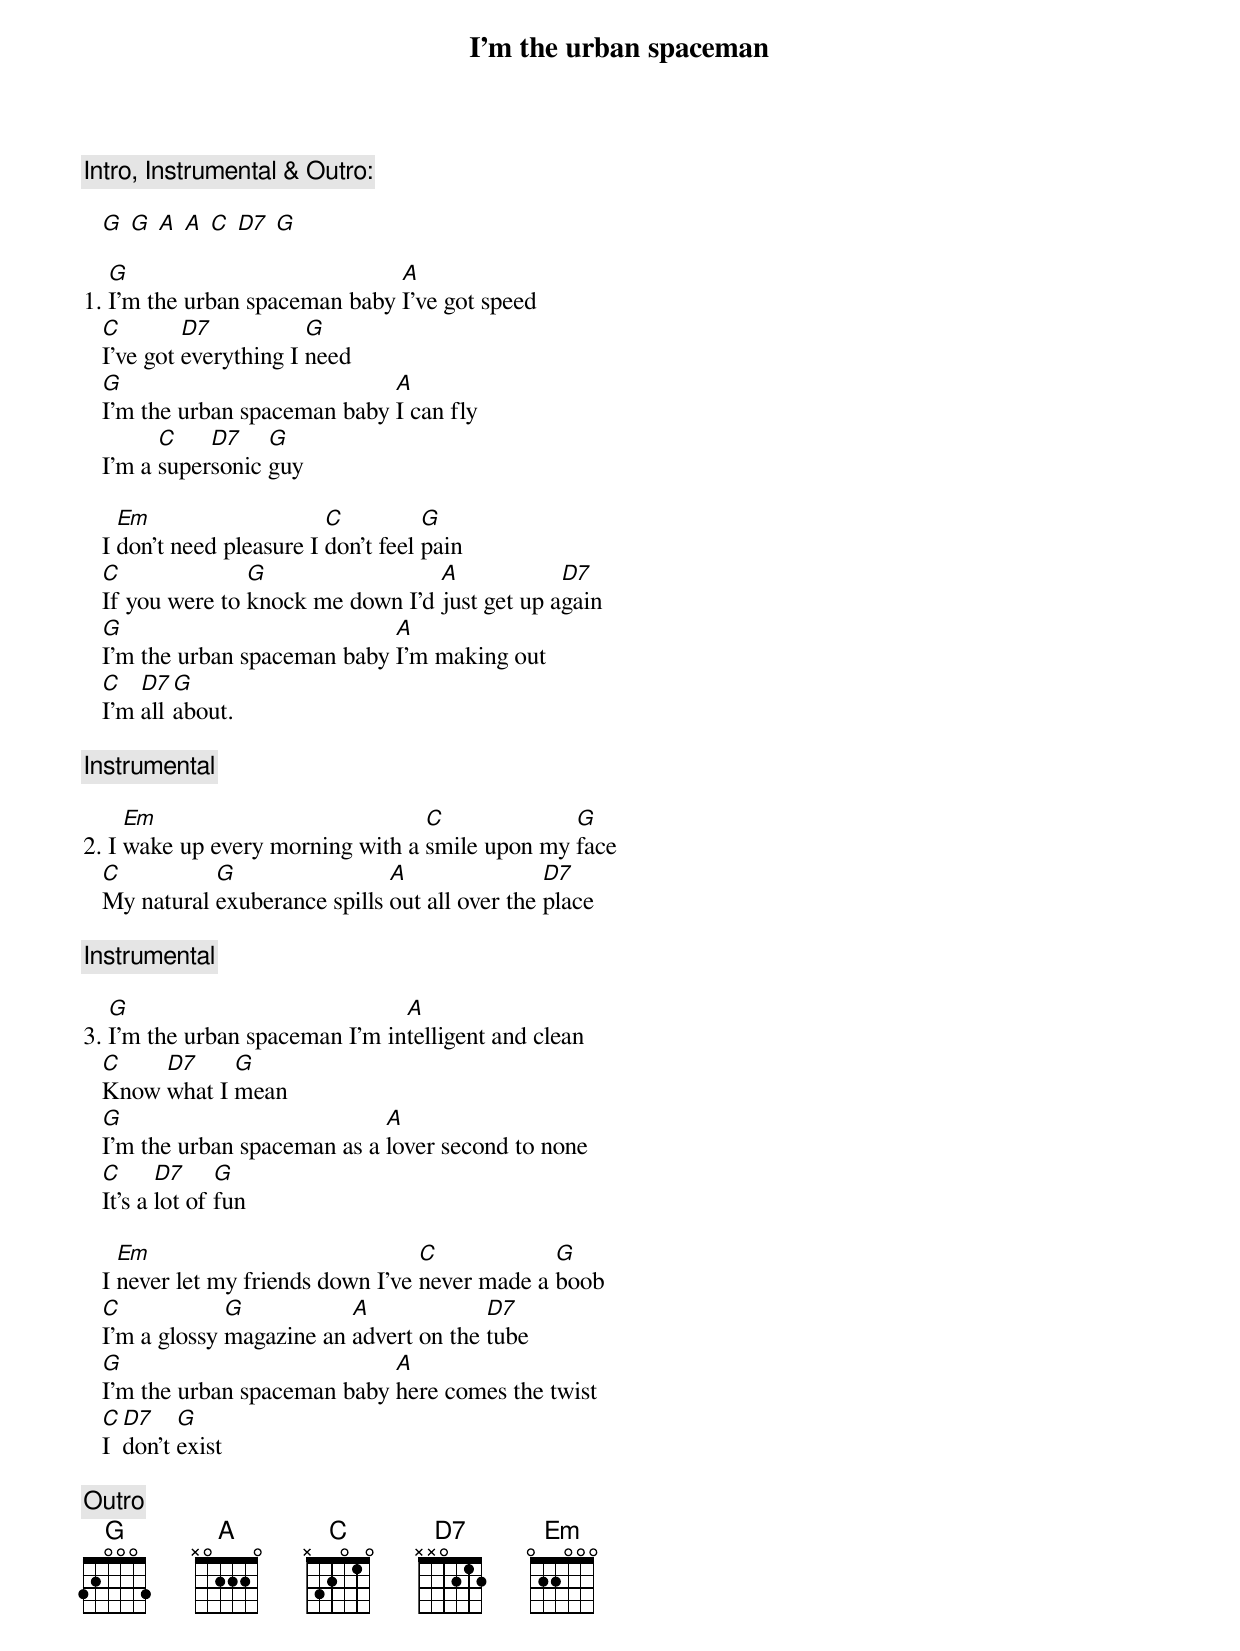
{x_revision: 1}
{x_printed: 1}

{artist Bonzo Dog Doo Dah Band}
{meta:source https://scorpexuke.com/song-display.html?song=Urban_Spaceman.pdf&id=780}

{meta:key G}
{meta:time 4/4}

{title: I'm the urban spaceman}

{comment: Intro, Instrumental & Outro:}

   [G] [G] [A] [A] [C] [D7] [G]

{start_of_verse}
1. [G]I'm the urban spaceman baby [A]I've got speed
   [C]I've got [D7]everything I [G]need
   [G]I'm the urban spaceman baby [A]I can fly
   I'm a [C]super[D7]sonic [G]guy

   I [Em]don't need pleasure I [C]don't feel [G]pain
   [C]If you were to [G]knock me down I'd [A]just get up a[D7]gain
   [G]I'm the urban spaceman baby [A]I'm making out
   [C]I'm [D7]all [G]about.
{end_of_verse}

{comment: Instrumental}

{start_of_verse}
2. I [Em]wake up every morning with a [C]smile upon my [G]face
   [C]My natural [G]exuberance spills [A]out all over the [D7]place
{end_of_verse}

{comment: Instrumental}

{start_of_verse}
3. [G]I'm the urban spaceman I'm in[A]telligent and clean
   [C]Know [D7]what I [G]mean
   [G]I'm the urban spaceman as a [A]lover second to none
   [C]It's a [D7]lot of [G]fun

   I [Em]never let my friends down I've [C]never made a [G]boob
   [C]I'm a glossy [G]magazine an [A]advert on the [D7]tube
   [G]I'm the urban spaceman baby [A]here comes the twist
   [C]I [D7]don't [G]exist
{end_of_verse}

{comment: Outro}
